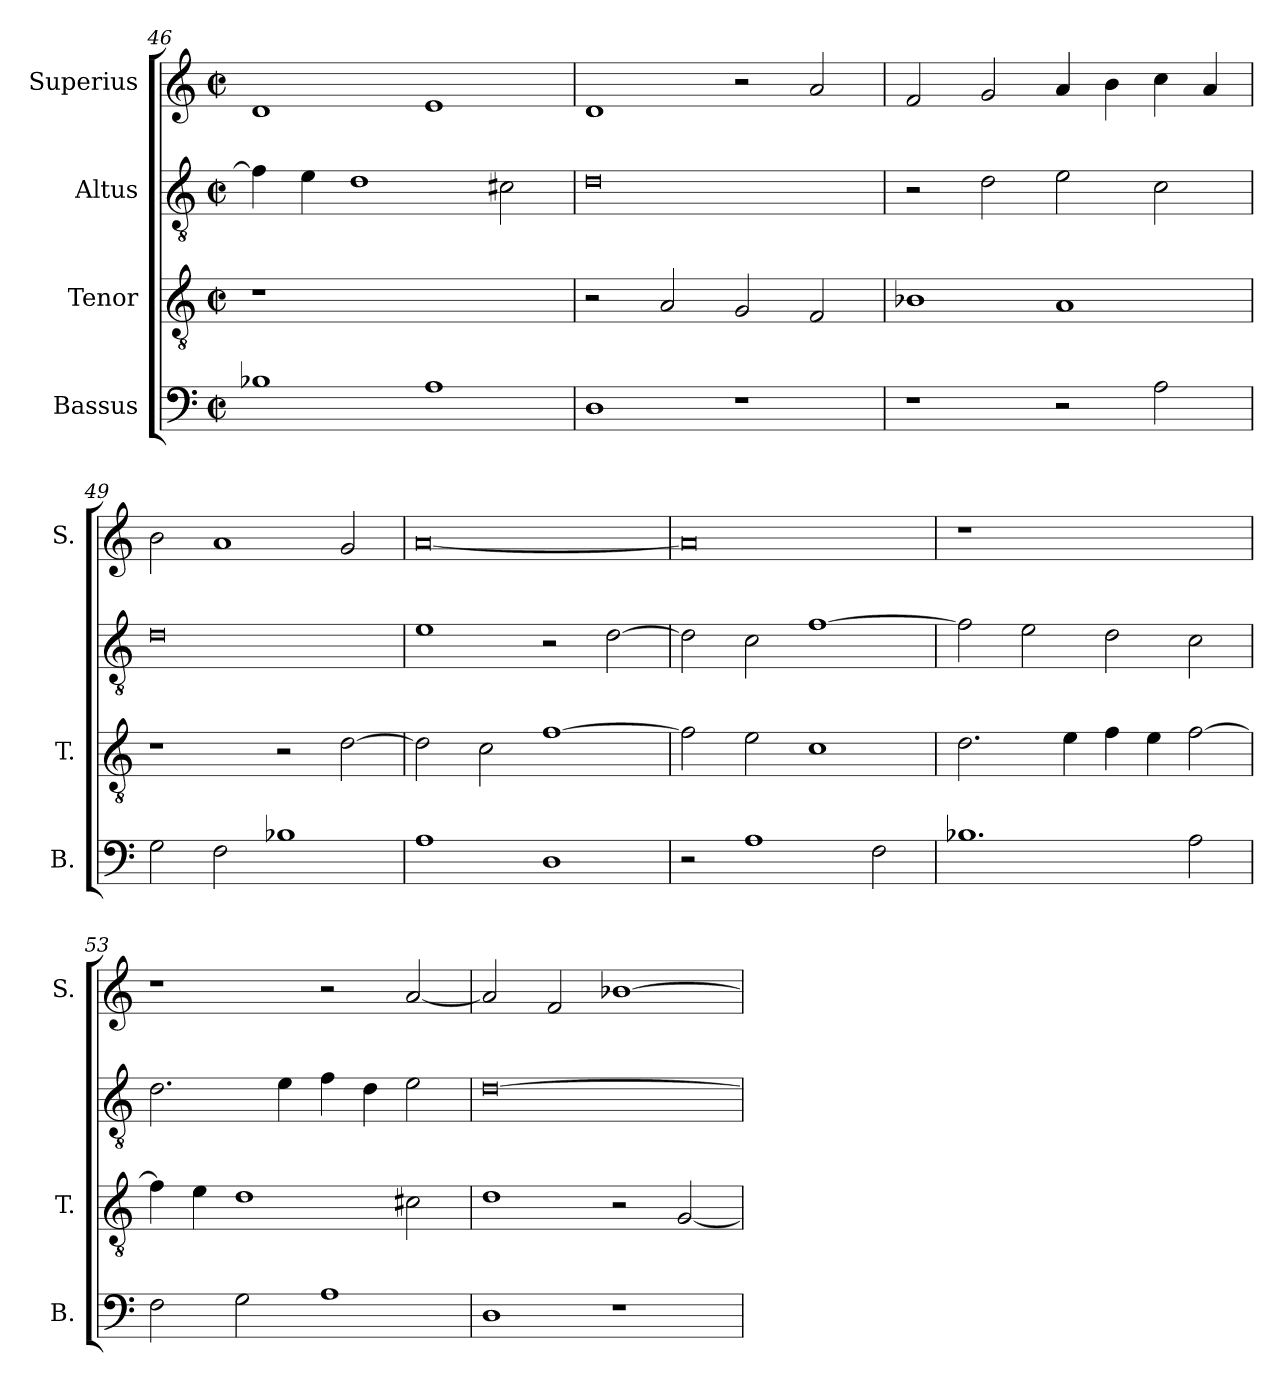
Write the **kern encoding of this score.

**kern	**kern	**kern	**kern
*part4	*part3	*part2	*part1
*staff4	*staff3	*staff2	*staff1
*I"Bassus	*I"Tenor	*I"Altus	*I"Superius
*I'B.	*I'T.	*	*I'S.
*clefF4	*clefGv2	*clefGv2	*clefG2
*	*ITrd7c12	*ITrd7c12	*
*k[]	*k[]	*k[]	*k[]
*C:	*C:	*C:	*C:
*M2/2	*M2/2	*M2/2	*M2/2
*met(c|)	*met(c|)	*met(c|)	*met(c|)
=46	=46	=46	=46
!	!LO:N:vis=1	!	!
1B-Xi	1r	4Fi\]	1di
.	.	4Ei\	.
.	.	1Di	.
1Ai	1ryy	.	1ei
.	.	2C#Xi\	.
=47	=47	=47	=47
1Di	2r	0Di	1di
.	2AAi/	.	.
1r	2GGi/	.	2r
.	2FFi/	.	2ai/
!!LO:LB:g=z
=48	=48	=48	=48
1r	1BB-Xi	2r	2fi/
.	.	2Di\	2gi/
2r	1AAi	2Ei\	4ai/
.	.	.	4bi\
2Ai\	.	2Ci\	4cci\
.	.	.	4ai/
=49	=49	=49	=49
2Gi\	1r	0Di	2bi\
2Fi\	.	.	1ai
1B-Xi	2r	.	.
.	[>2Di\	.	2gi/
=50	=50	=50	=50
1Ai	2Di\]	1Ei	[<0ai
.	2Ci\	.	.
1Di	[>1Fi	2r	.
.	.	[>2Di\	.
=51	=51	=51	=51
2r	2Fi\]	2Di\]	0ai]
1Ai	2Ei\	2Ci\	.
.	1Ci	[>1Fi	.
2Fi\	.	.	.
=52	=52	=52	=52
!	!	!	!LO:N:vis=1
1.B-Xi	2.Di\	2Fi\]	1r
.	.	2Ei\	.
.	4Ei\	.	.
.	4Fi\	2Di\	1ryy
.	4Ei\	.	.
2Ai\	[>2Fi\	2Ci\	.
!!LO:LB:g=z
=53	=53	=53	=53
2Fi\	4Fi\]	2.Di\	1r
.	4Ei\	.	.
2Gi\	1Di	.	.
.	.	4Ei\	.
1Ai	.	4Fi\	2r
.	.	4Di\	.
.	2C#Xi\	2Ei\	[<2ai/
=54	=54	=54	=54
1Di	1Di	[>0Di	2ai/]
.	.	.	2fi/
1r	2r	.	[>1b-Xi
.	[<2GGi/	.	.
=	=	=	=
*-	*-	*-	*-
